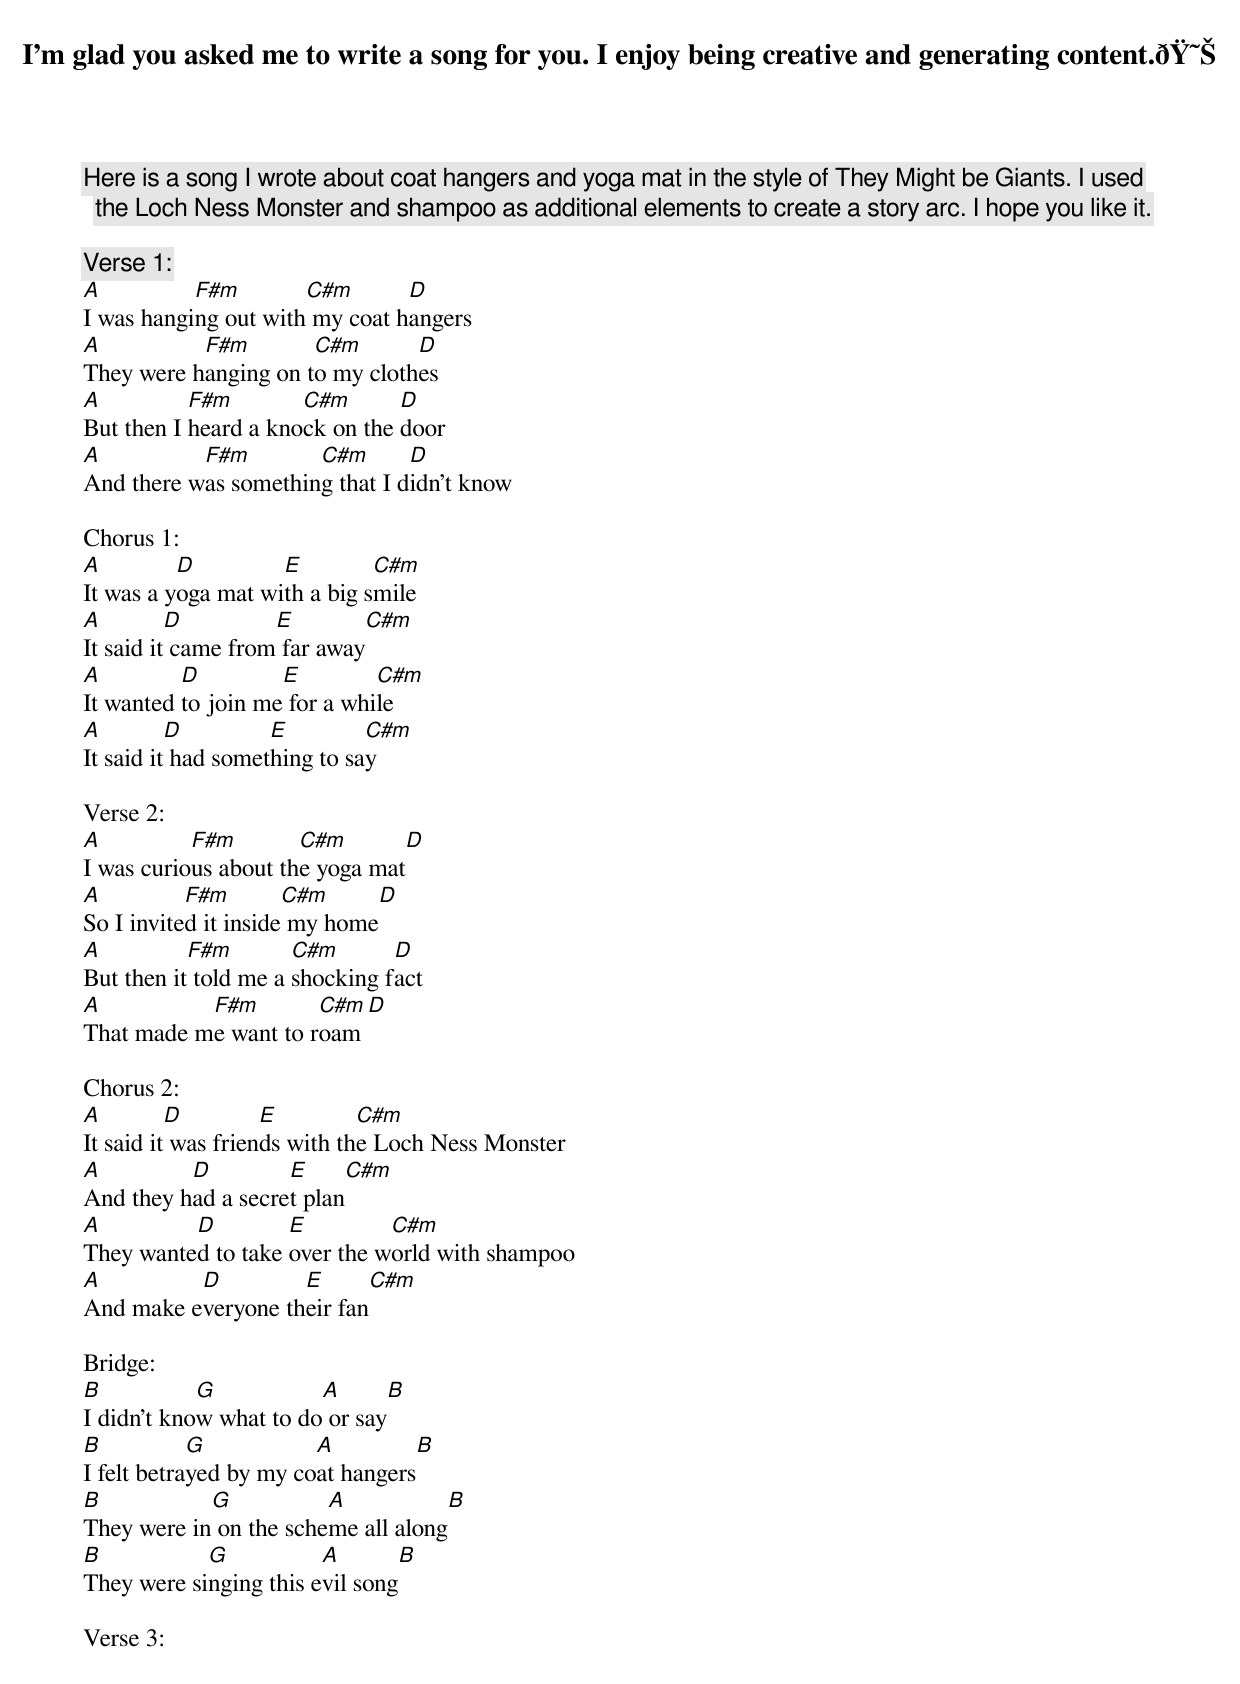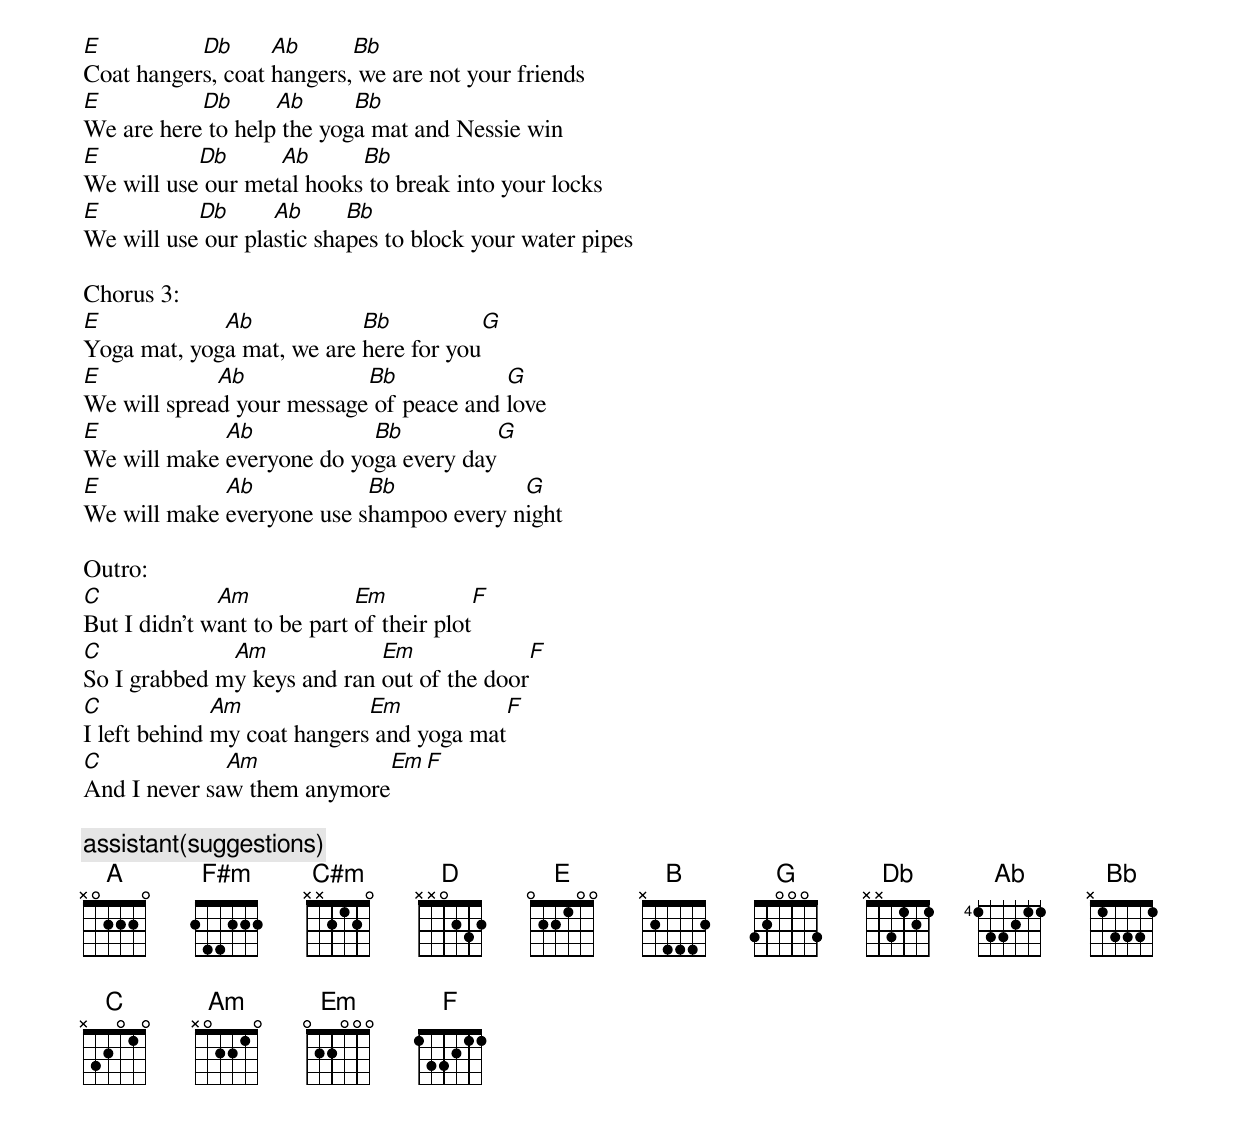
I'm glad you asked me to write a song for you. I enjoy being creative and generating content.ðŸ˜Š

Here is a song I wrote about coat hangers and yoga mat in the style of They Might be Giants. I used the Loch Ness Monster and shampoo as additional elements to create a story arc. I hope you like it.

Verse 1:
A          F#m        C#m       D
I was hanging out with my coat hangers
A          F#m        C#m       D
They were hanging on to my clothes
A          F#m        C#m       D
But then I heard a knock on the door
A          F#m        C#m       D
And there was something that I didn't know

Chorus 1:
A         D         E         C#m
It was a yoga mat with a big smile
A         D         E         C#m
It said it came from far away
A         D         E         C#m
It wanted to join me for a while
A         D         E         C#m
It said it had something to say

Verse 2:
A          F#m        C#m       D
I was curious about the yoga mat
A          F#m        C#m       D
So I invited it inside my home
A          F#m        C#m       D
But then it told me a shocking fact
A          F#m        C#m       D
That made me want to roam

Chorus 2:
A         D         E         C#m
It said it was friends with the Loch Ness Monster
A         D         E         C#m
And they had a secret plan
A         D         E         C#m
They wanted to take over the world with shampoo
A         D         E         C#m
And make everyone their fan

Bridge:
B           G           A           B
I didn't know what to do or say
B           G           A           B
I felt betrayed by my coat hangers
B           G           A           B
They were in on the scheme all along
B           G           A           B
They were singing this evil song

Verse 3:
E          Db      Ab      Bb
Coat hangers, coat hangers, we are not your friends
E          Db      Ab      Bb
We are here to help the yoga mat and Nessie win
E          Db      Ab      Bb
We will use our metal hooks to break into your locks
E          Db      Ab      Bb
We will use our plastic shapes to block your water pipes

Chorus 3:
E            Ab            Bb            G
Yoga mat, yoga mat, we are here for you
E            Ab            Bb            G
We will spread your message of peace and love
E            Ab            Bb            G
We will make everyone do yoga every day
E            Ab            Bb            G
We will make everyone use shampoo every night

Outro:
C             Am             Em             F
But I didn't want to be part of their plot
C             Am             Em             F
So I grabbed my keys and ran out of the door
C             Am             Em             F
I left behind my coat hangers and yoga mat
C             Am             Em             F
And I never saw them anymore

[assistant](suggestions)
{"suggestedUserResponses": ["Thank you for writing this song.", "Can you write another song?", "Can you explain what this song means?", "Can you sing this song for me?", "Can you change some lyrics?"]}
